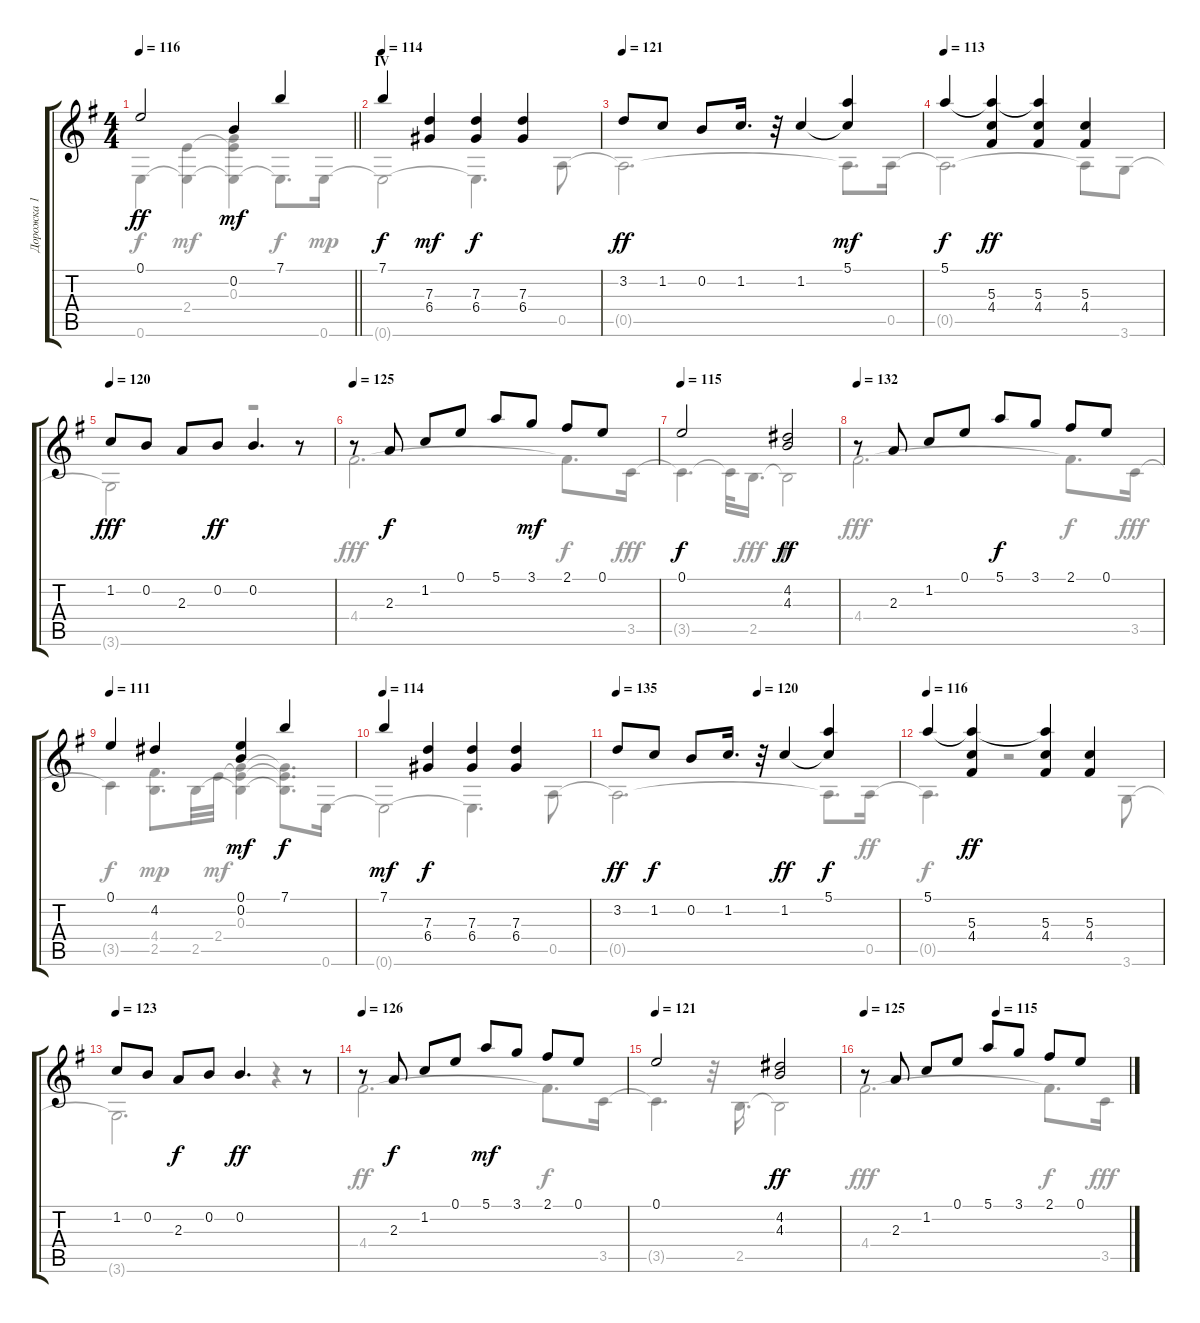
\track ("Дорожка 1" "Дорожка 1") {instrument acousticguitarnylon}
\staff {score tabs}
\tuning (E4 B3 G3 D3 A2 E2) {hide}
\voice
\ts (4 4)
\tempo 116
\clef g2
\barLineRight lightlight
\ks eminor
0.1.2{dy ff} 0.2.4{dy mf} 7.1.4 |
\section ("" "IV")
\tempo 114
7.1.4{dy f} (7.3 6.4).4{dy mf} (7.3 6.4).4{dy f} (7.3 6.4).4 |
\tempo 121
3.2.8{dy ff} 1.2.8 0.2.8 1.2.16{d} r.32 1.2.4 (5.1 1.2{t}).4{dy mf} |
\tempo 113
5.1.4{dy f} (5.1{t} 5.3 4.4).4{dy ff} (5.1{t} 5.3 4.4).4 (5.3 4.4).4 |
\tempo 120
1.2.8{dy fff} 0.2.8 2.3.8 0.2.8{dy ff} 0.2.4{d} r.8 |
\tempo 125
r.8 2.3.8{dy f} 1.2.8 0.1.8 5.1.8 3.1.8{dy mf} 2.1.8 0.1.8 |
\tempo 115
0.1.2{dy f} (4.2 4.3).2{dy ff} |
\tempo 132
r.8 2.3.8 1.2.8 0.1.8 5.1.8{dy f} 3.1.8 2.1.8 0.1.8 |
\tempo 111
0.1.4 4.2.4 (0.1 0.2).4{dy mf} 7.1.4{dy f} |
\tempo 114
7.1.4{dy mf} (7.3 6.4).4{dy f} (7.3 6.4).4 (7.3 6.4).4 |
\tempo 135
\tempo (120 0.5)
3.2.8{dy ff} 1.2.8{dy f} 0.2.8 1.2.16{d} r.32 1.2.4{dy ff} (5.1 1.2{t}).4{dy f} |
\tempo 116
5.1.4 (5.1{t} 5.3 4.4).4{dy ff} (5.1{t} 5.3 4.4).4 (5.3 4.4).4 |
\tempo 123
1.2.8 0.2.8 2.3.8{dy f} 0.2.8 0.2.4{d dy ff} r.8 |
\tempo 126
r.8 2.3.8{dy f} 1.2.8 0.1.8 5.1.8{dy mf} 3.1.8 2.1.8 0.1.8 |
\tempo 121
0.1.2 (4.2 4.3).2{dy ff} |
\tempo 125
\tempo (115 0.5)
r.8 2.3.8 1.2.8 0.1.8 5.1.8 3.1.8 2.1.8 0.1.8
\voice
\clef g2
\ottava regular
\simile none
\barLineRight lightlight
\ks eminor
0.6{t}.4{dy f} (2.4 0.6{t}).4{dy mf} (0.3 2.4{t} 0.6{t}).4 0.6{t}.8{d dy f} 0.6.16{dy mp} |
0.6{t}.2{dy f} 0.6{t}.4{d} 0.5.8 |
0.5{t}.2{d} 0.5{t}.8{d} 0.5.16 |
0.5{t}.2{d} 0.5{t}.8 3.6.8 |
3.6{t}.2 r.2 |
4.4.2{d dy fff} 4.4{t}.8{d dy f} 3.5.16{dy fff} |
3.5{t}.4{d dy f} 3.5{t}.32 2.5.16{d dy fff} 2.5{t}.2{dy f} |
4.4.2{d dy fff} 4.4{t}.8{d dy f} 3.5.16{dy fff} |
3.5{t}.4{dy f} (4.4 2.5).8{d dy mp} 2.5.32 2.4.32{dy mf} (0.3 2.4{t} 2.5{t}).4 (0.3{t} 2.4{t} 2.5{t}).8{d dy f} 0.6.16 |
0.6{t}.2 0.6{t}.4{d} 0.5.8 |
0.5{t}.2{d} 0.5{t}.8{d} 0.5.16{dy ff} |
0.5{t}.4{d dy f} r.2 3.6.8 |
3.6{t}.2{d} r.4 |
4.4.2{d dy ff} 4.4{t}.8{d dy f} 3.5.16 |
3.5{t}.4{d} r.32 2.5.16{d} 2.5{t}.2 |
4.4.2{d dy fff} 4.4{t}.8{d dy f} 3.5.16{dy fff}
